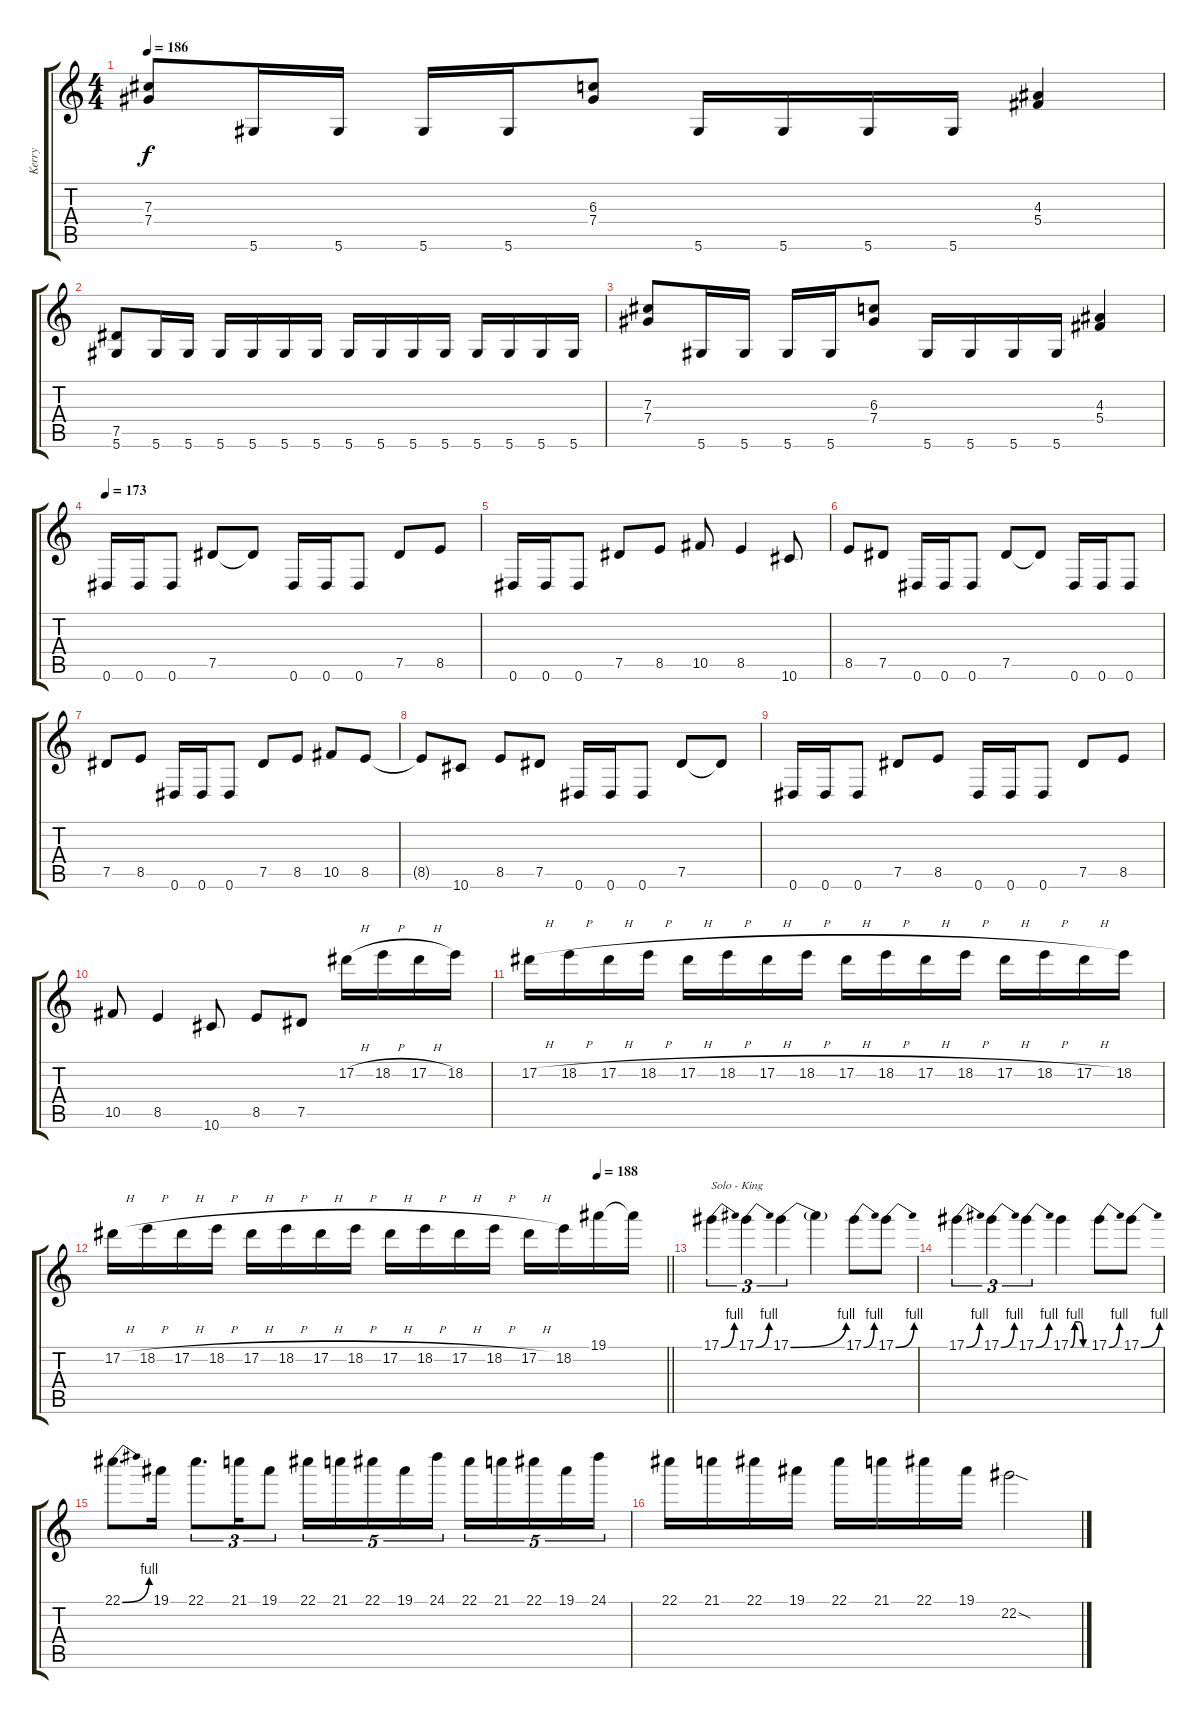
\track ("Kerry" "Kerry") {instrument distortionguitar}
\staff {score tabs}
\tuning (Eb4 Bb3 Gb3 Db3 Ab2 Eb2) {hide}
\ts (4 4)
\tempo 186
\clef g2
\ks c
(7.3 7.4).8{dy f} 5.6.16 5.6.16 5.6.16 5.6.16 (6.3 7.4).8 5.6.16 5.6.16 5.6.16 5.6.16 (4.3 5.4).4 |
(7.5 5.6).8 5.6.16 5.6.16 5.6.16 5.6.16 5.6.16 5.6.16 5.6.16 5.6.16 5.6.16 5.6.16 5.6.16 5.6.16 5.6.16 5.6.16 |
(7.3 7.4).8 5.6.16 5.6.16 5.6.16 5.6.16 (6.3 7.4).8 5.6.16 5.6.16 5.6.16 5.6.16 (4.3 5.4).4 |
\tempo 173
0.6.16 0.6.16 0.6.8 7.5.8 7.5{t}.8 0.6.16 0.6.16 0.6.8 7.5.8 8.5.8 |
0.6.16 0.6.16 0.6.8 7.5.8 8.5.8 10.5.8 8.5.4 10.6.8 |
8.5.8 7.5.8 0.6.16 0.6.16 0.6.8 7.5.8 7.5{t}.8 0.6.16 0.6.16 0.6.8 |
7.5.8 8.5.8 0.6.16 0.6.16 0.6.8 7.5.8 8.5.8 10.5.8 8.5.8 |
8.5{t}.8 10.6.8 8.5.8 7.5.8 0.6.16 0.6.16 0.6.8 7.5.8 7.5{t}.8 |
0.6.16 0.6.16 0.6.8 7.5.8 8.5.8 0.6.16 0.6.16 0.6.8 7.5.8 8.5.8 |
10.5.8 8.5.4 10.6.8 8.5.8 7.5.8 17.2{h}.16 18.2{h}.16 17.2{h}.16 18.2.16 |
17.2{h}.16 18.2{h}.16 17.2{h}.16 18.2{h}.16 17.2{h}.16 18.2{h}.16 17.2{h}.16 18.2{h}.16 17.2{h}.16 18.2{h}.16 17.2{h}.16 18.2{h}.16 17.2{h}.16 18.2{h}.16 17.2{h}.16 18.2.16 |
\tempo (188 0.875)
\barLineRight lightlight
17.2{h}.16 18.2{h}.16 17.2{h}.16 18.2{h}.16 17.2{h}.16 18.2{h}.16 17.2{h}.16 18.2{h}.16 17.2{h}.16 18.2{h}.16 17.2{h}.16 18.2{h}.16 17.2{h}.16 18.2.16 19.1.16 19.1{t}.16 |
17.1{be (bend 0 0 60 4)}.4{tu (3 2) txt "Solo - King"} 17.1{be (bend 0 0 60 4)}.4{tu (3 2)} 17.1{be (bend 0 0 60 4)}.4{tu (3 2)} 17.1{t}.4 17.1{be (bend 0 0 60 4)}.8 17.1{be (bend 0 0 60 4)}.8 |
17.1{be (bend 0 0 60 4)}.4{tu (3 2)} 17.1{be (bend 0 0 60 4)}.4{tu (3 2)} 17.1{be (bend 0 0 60 4)}.4{tu (3 2)} 17.1{be (custom 0 0 15 4 30 4 45 0 60 0)}.4 17.1{be (bend 0 0 60 4)}.8 17.1{be (bend 0 0 60 4)}.8 |
22.1{be (bend 0 0 60 4)}.8{d} 19.1.16 22.1.8{d tu (3 2)} 21.1.16{tu (3 2)} 19.1.8{tu (3 2)} 22.1.16{tu (5 4)} 21.1.16{tu (5 4)} 22.1.16{tu (5 4)} 19.1.16{tu (5 4)} 24.1.16{tu (5 4)} 22.1.16{tu (5 4)} 21.1.16{tu (5 4)} 22.1.16{tu (5 4)} 19.1.16{tu (5 4)} 24.1.16{tu (5 4)} |
22.1.16 21.1.16 22.1.16 19.1.16 22.1.16 21.1.16 22.1.16 19.1.16 22.2{sod}.2
